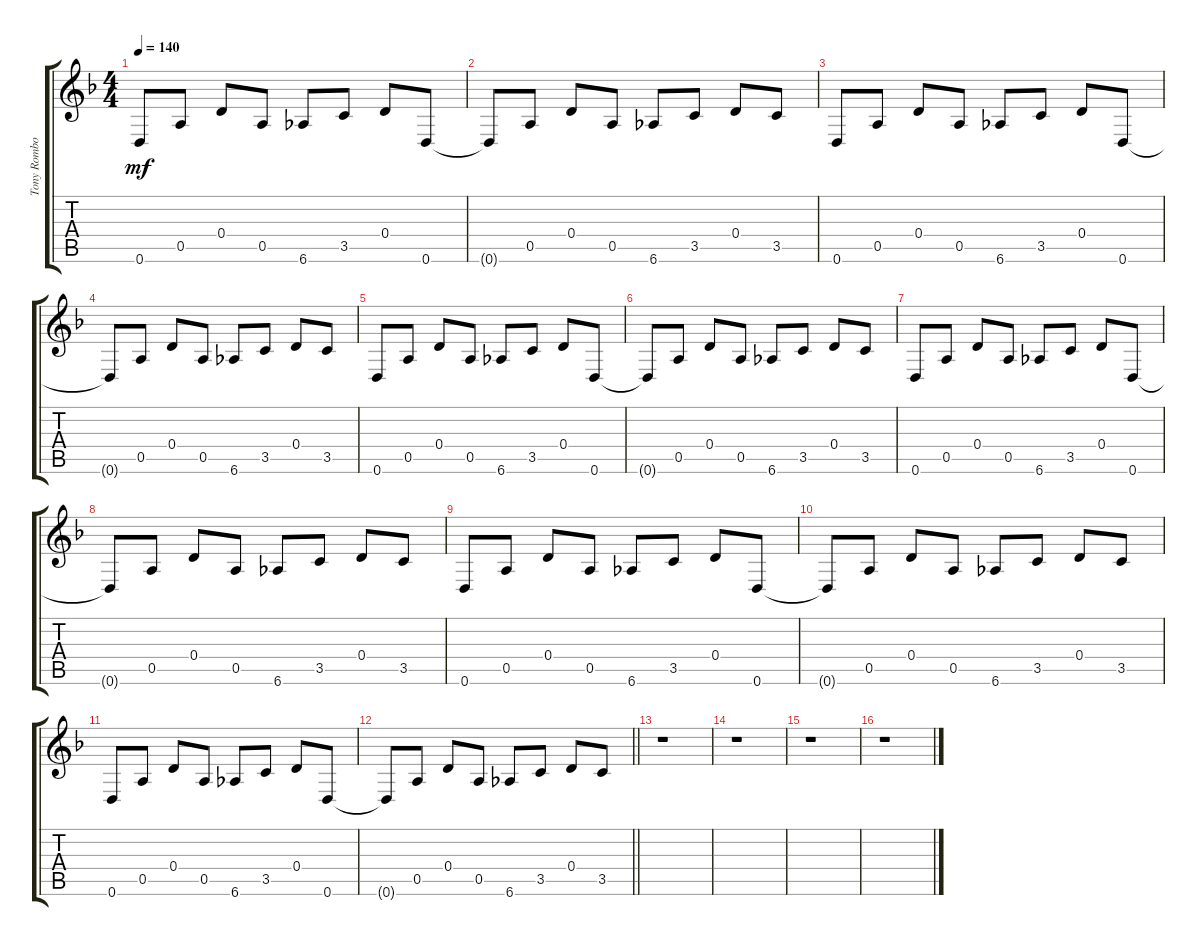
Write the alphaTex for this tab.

\track ("Tony Rombola" "Tony Rombo") {instrument acousticguitarsteel}
\staff {score tabs}
\tuning (E4 B3 G3 D3 A2 D2) {hide}
\ts (4 4)
\tempo 140
\clef g2
\ks f
0.6.8{dy mf} 0.5.8 0.4.8 0.5.8 6.6.8 3.5.8 0.4.8 0.6.8 |
0.6{t}.8 0.5.8 0.4.8 0.5.8 6.6.8 3.5.8 0.4.8 3.5.8 |
0.6.8 0.5.8 0.4.8 0.5.8 6.6.8 3.5.8 0.4.8 0.6.8 |
0.6{t}.8 0.5.8 0.4.8 0.5.8 6.6.8 3.5.8 0.4.8 3.5.8 |
0.6.8 0.5.8 0.4.8 0.5.8 6.6.8 3.5.8 0.4.8 0.6.8 |
0.6{t}.8 0.5.8 0.4.8 0.5.8 6.6.8 3.5.8 0.4.8 3.5.8 |
0.6.8 0.5.8 0.4.8 0.5.8 6.6.8 3.5.8 0.4.8 0.6.8 |
0.6{t}.8 0.5.8 0.4.8 0.5.8 6.6.8 3.5.8 0.4.8 3.5.8 |
0.6.8 0.5.8 0.4.8 0.5.8 6.6.8 3.5.8 0.4.8 0.6.8 |
0.6{t}.8 0.5.8 0.4.8 0.5.8 6.6.8 3.5.8 0.4.8 3.5.8 |
0.6.8 0.5.8 0.4.8 0.5.8 6.6.8 3.5.8 0.4.8 0.6.8 |
\barLineRight lightlight
0.6{t}.8 0.5.8 0.4.8 0.5.8 6.6.8 3.5.8 0.4.8 3.5.8 |
r.1 |
r.1 |
r.1 |
r.1
